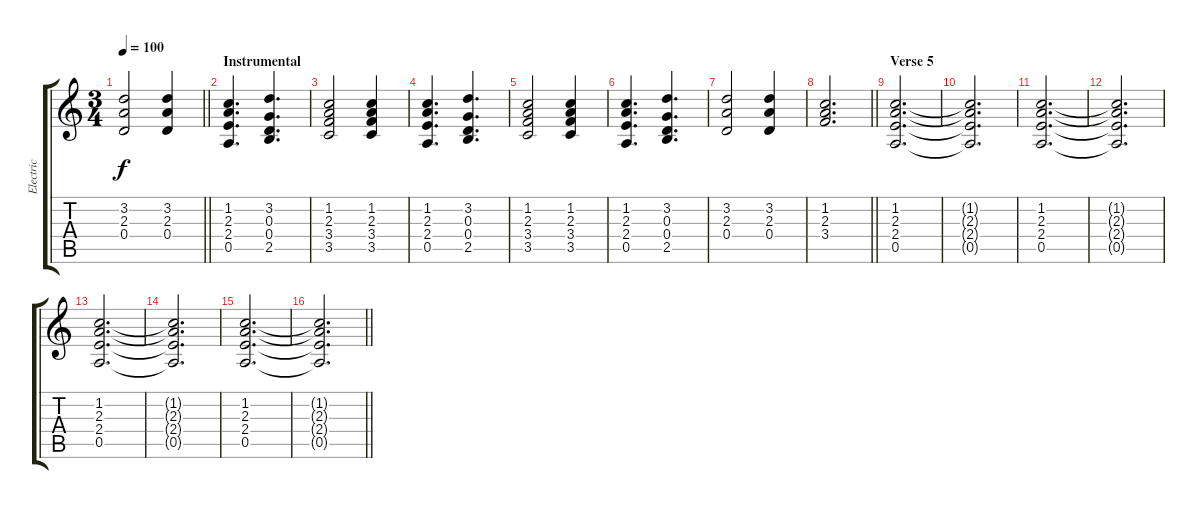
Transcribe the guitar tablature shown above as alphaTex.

\track ("Electric" "Electric") {instrument overdrivenguitar}
\staff {score tabs}
\tuning (E4 B3 G3 D3 A2 E2) {hide}
\ts (3 4)
\tempo 100
\clef g2
\barLineRight lightlight
\ks c
(3.2 2.3 0.4).2{dy f} (3.2 2.3 0.4).4 |
\section ("" "Instrumental")
(1.2 2.3 2.4 0.5).4{d} (3.2 0.3 0.4 2.5).4{d} |
(1.2 2.3 3.4 3.5).2 (1.2 2.3 3.4 3.5).4 |
(1.2 2.3 2.4 0.5).4{d} (3.2 0.3 0.4 2.5).4{d} |
(1.2 2.3 3.4 3.5).2 (1.2 2.3 3.4 3.5).4 |
(1.2 2.3 2.4 0.5).4{d} (3.2 0.3 0.4 2.5).4{d} |
(3.2 2.3 0.4).2 (3.2 2.3 0.4).4 |
\barLineRight lightlight
(1.2 2.3 3.4).2{d} |
\section ("" "Verse 5")
(1.2 2.3 2.4 0.5).2{d} |
(1.2{t} 2.3{t} 2.4{t} 0.5{t}).2{d} |
(1.2 2.3 2.4 0.5).2{d} |
(1.2{t} 2.3{t} 2.4{t} 0.5{t}).2{d} |
(1.2 2.3 2.4 0.5).2{d} |
(1.2{t} 2.3{t} 2.4{t} 0.5{t}).2{d} |
(1.2 2.3 2.4 0.5).2{d} |
\barLineRight lightlight
(1.2{t} 2.3{t} 2.4{t} 0.5{t}).2{d}
